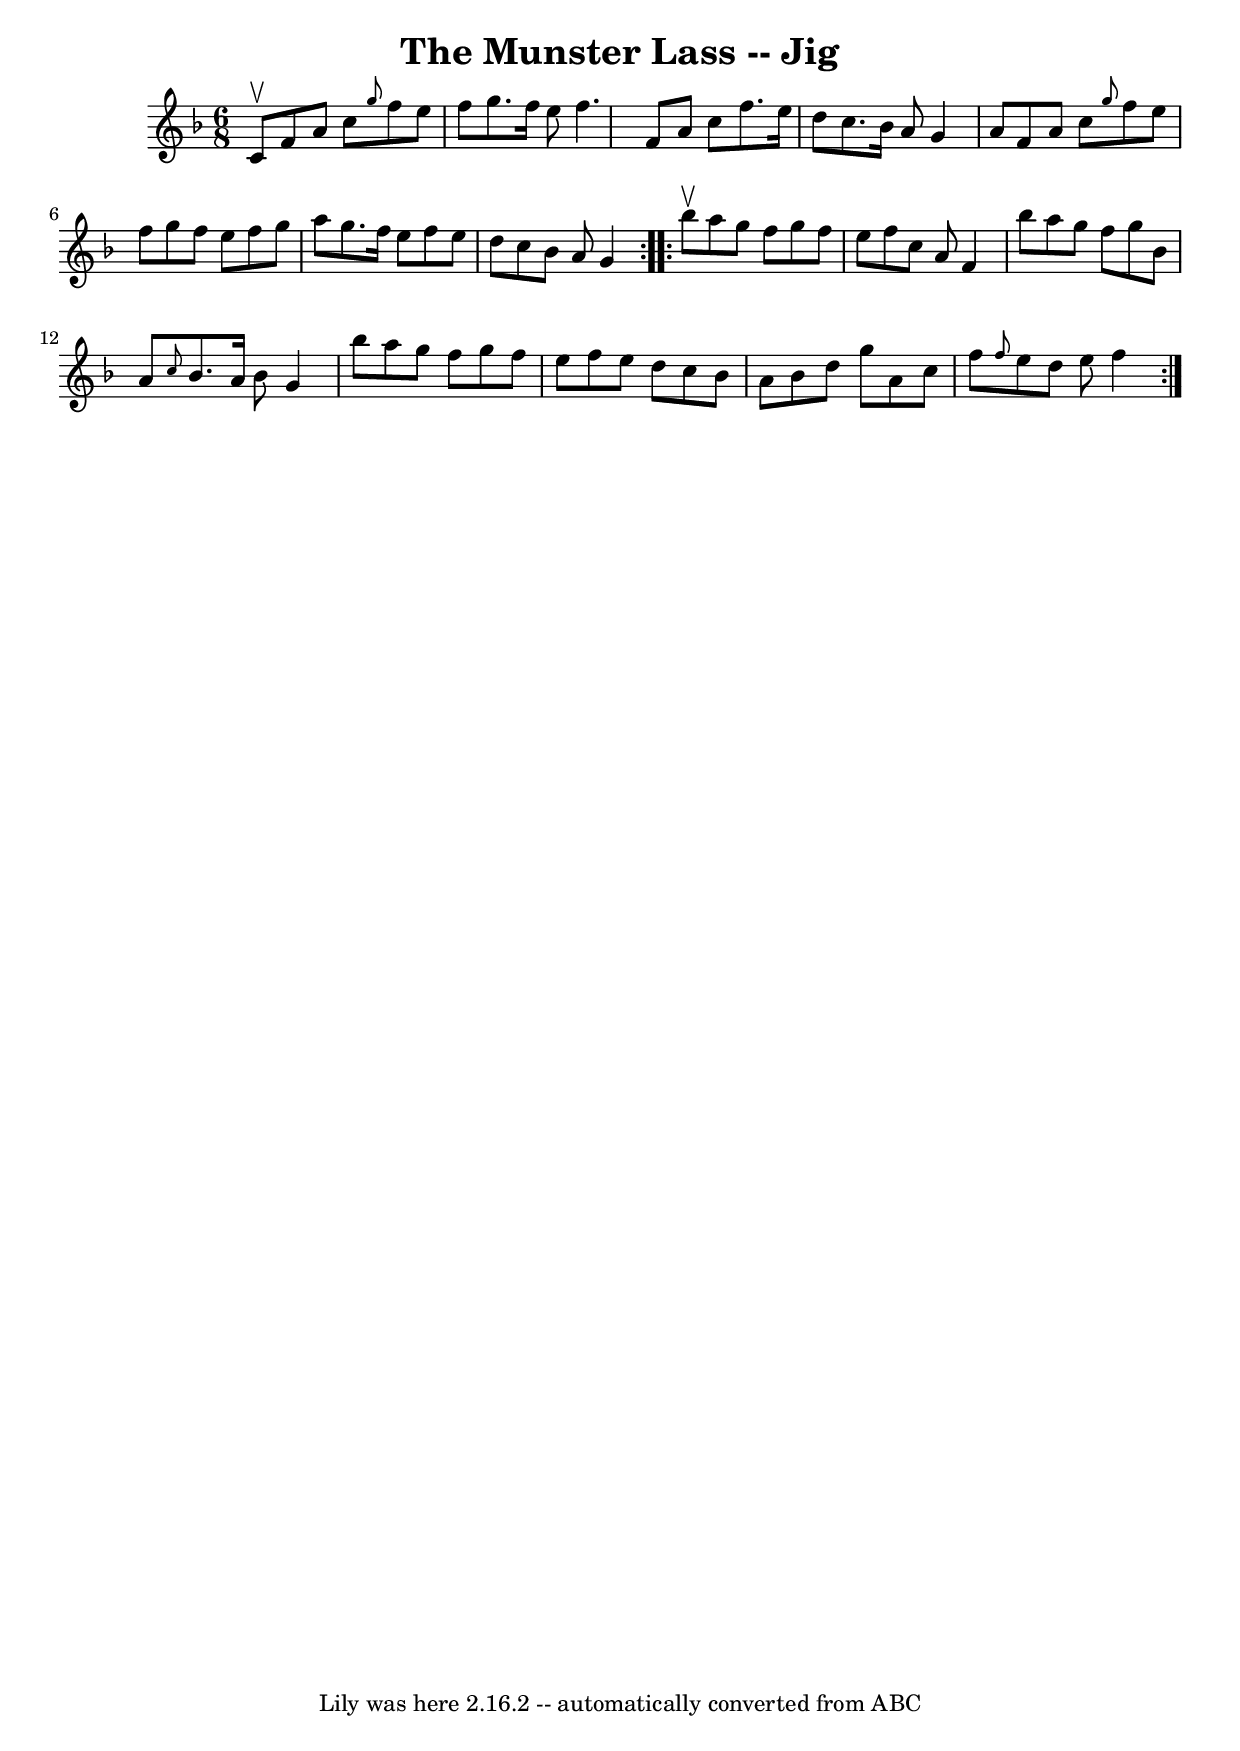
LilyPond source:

\version "2.16.2"
\include "Mammoth.ily"
\header {
  %% book = "Ryan's Mammoth Collection"
  crossRefNumber = "1"
  footnotes = "\\\\84 428"
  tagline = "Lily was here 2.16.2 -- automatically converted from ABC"
  title = "The Munster Lass -- Jig"

}
voicedefault =  {



  \repeat volta 2 {

    \time 6/8 
    \key f \major
    c'8^\upbow |
    f'8 a'8 c''8  
    \grace { g''8  
	   } f''8 e''8 f''8    |
    g''8. f''16 e''8 
    f''4.    |
    f'8 a'8 c''8 f''8. e''16 d''8    |
    
    c''8. bes'16 a'8 g'4 a'8    |
    f'8 a'8 c''8  
    \grace { g''8  
	   } f''8 e''8 f''8    |
    g''8 f''8 e''8   
    f''8 g''8 a''8    |
    g''8. f''16 e''8 f''8 e''8    
    d''8    |
    c''8 bes'8 a'8 g'4  
  }     
  \repeat volta 2 {
    
    bes''8^\upbow |
    a''8 g''8 f''8 g''8 f''8 e''8    
    |
    f''8 c''8 a'8 f'4 bes''8    |
    a''8 g''8    
    f''8 g''8 bes'8 a'8    |
    \grace { c''8  
	   } bes'8. a'16   
    bes'8 g'4 bes''8    |
    a''8 g''8 f''8 g''8 f''8    
    e''8    |
    f''8 e''8 d''8 c''8 bes'8 a'8    |
    
    bes'8 d''8 g''8 a'8 c''8 f''8    |
    \grace { f''8  
	   }   
    e''8 d''8 e''8 f''4    
  }   

}

\score{
  <<

    \context Staff="default"
    {
      \voicedefault 
      
    }

  >>
  \layout {
    
  }
  \midi {
  }

}
